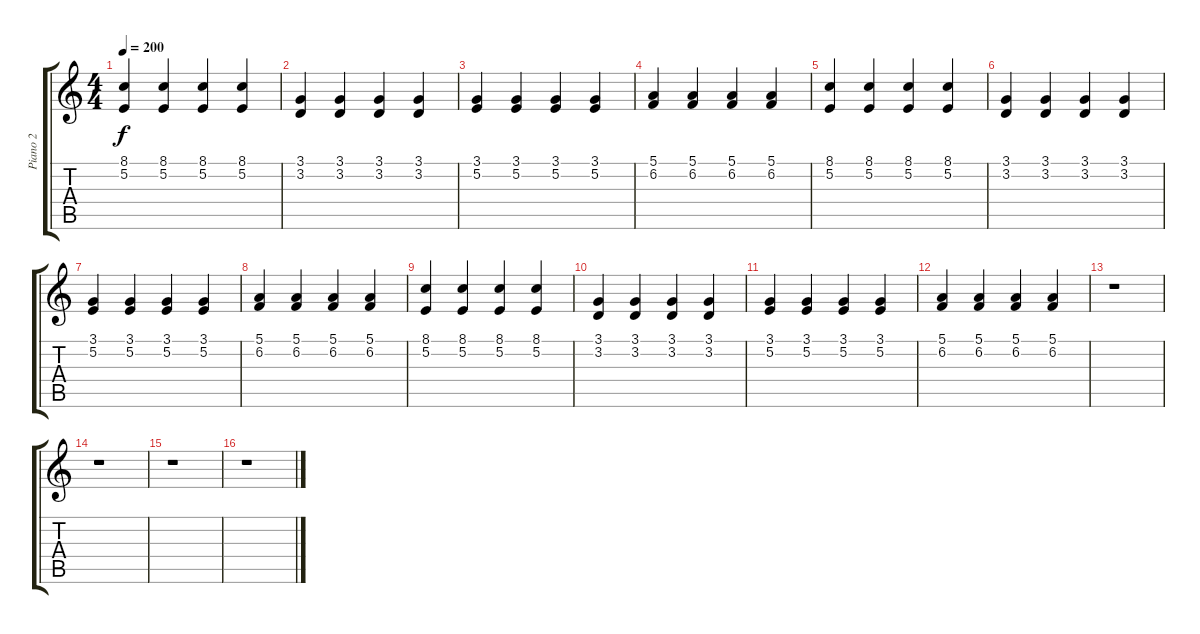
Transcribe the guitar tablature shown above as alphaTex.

\track ("Piano 2" "Piano 2") {instrument acousticgrandpiano}
\staff {score tabs}
\tuning (E4 B3 G3 D3 A2 E2) {hide}
\ts (4 4)
\tempo 200
\clef g2
\ks c
(8.1 5.2).4{dy f} (8.1 5.2).4 (8.1 5.2).4 (8.1 5.2).4 |
(3.1 3.2).4 (3.1 3.2).4 (3.1 3.2).4 (3.1 3.2).4 |
(3.1 5.2).4 (3.1 5.2).4 (3.1 5.2).4 (3.1 5.2).4 |
(5.1 6.2).4 (5.1 6.2).4 (5.1 6.2).4 (5.1 6.2).4 |
(8.1 5.2).4 (8.1 5.2).4 (8.1 5.2).4 (8.1 5.2).4 |
(3.1 3.2).4 (3.1 3.2).4 (3.1 3.2).4 (3.1 3.2).4 |
(3.1 5.2).4 (3.1 5.2).4 (3.1 5.2).4 (3.1 5.2).4 |
(5.1 6.2).4 (5.1 6.2).4 (5.1 6.2).4 (5.1 6.2).4 |
(8.1 5.2).4 (8.1 5.2).4 (8.1 5.2).4 (8.1 5.2).4 |
(3.1 3.2).4 (3.1 3.2).4 (3.1 3.2).4 (3.1 3.2).4 |
(3.1 5.2).4 (3.1 5.2).4 (3.1 5.2).4 (3.1 5.2).4 |
(5.1 6.2).4 (5.1 6.2).4 (5.1 6.2).4 (5.1 6.2).4 |
r.1 |
r.1 |
r.1 |
r.1
